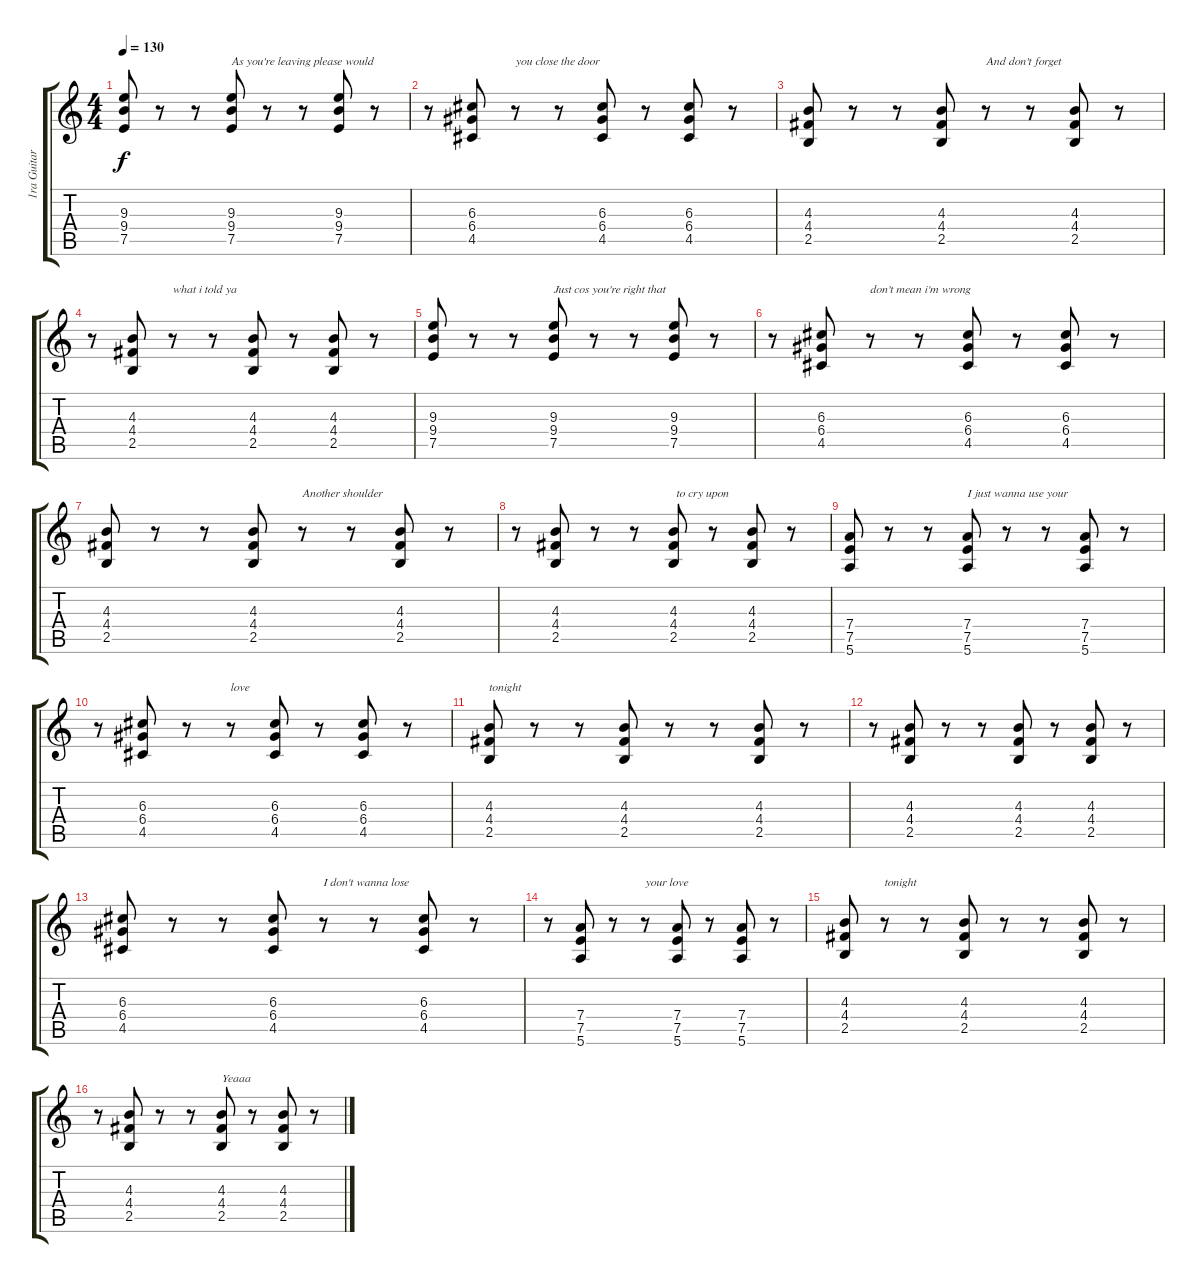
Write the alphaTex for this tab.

\track ("1ra Guitarra" "1ra Guitar") {instrument distortionguitar}
\staff {score tabs}
\tuning (E4 B3 G3 D3 A2 E2) {hide}
\ts (4 4)
\tempo 130
\clef g2
\ks c
(9.3 9.4 7.5).8{dy f} r.8 r.8 (9.3 9.4 7.5).8{txt "As you're leaving please would "} r.8 r.8 (9.3 9.4 7.5).8 r.8 |
r.8 (6.3 6.4 4.5).8 r.8{txt "you close the door"} r.8 (6.3 6.4 4.5).8 r.8 (6.3 6.4 4.5).8 r.8 |
(4.3 4.4 2.5).8 r.8 r.8 (4.3 4.4 2.5).8 r.8{txt "And don't forget "} r.8 (4.3 4.4 2.5).8 r.8 |
r.8 (4.3 4.4 2.5).8 r.8{txt "what i told ya"} r.8 (4.3 4.4 2.5).8 r.8 (4.3 4.4 2.5).8 r.8 |
(9.3 9.4 7.5).8 r.8 r.8 (9.3 9.4 7.5).8{txt "Just cos you're right that "} r.8 r.8 (9.3 9.4 7.5).8 r.8 |
r.8 (6.3 6.4 4.5).8 r.8{txt "don't mean i'm wrong"} r.8 (6.3 6.4 4.5).8 r.8 (6.3 6.4 4.5).8 r.8 |
(4.3 4.4 2.5).8 r.8 r.8 (4.3 4.4 2.5).8 r.8{txt "Another shoulder"} r.8 (4.3 4.4 2.5).8 r.8 |
r.8 (4.3 4.4 2.5).8 r.8 r.8 (4.3 4.4 2.5).8{txt " to cry upon"} r.8 (4.3 4.4 2.5).8 r.8 |
(7.4 7.5 5.6).8 r.8 r.8 (7.4 7.5 5.6).8{txt "I just wanna use your "} r.8 r.8 (7.4 7.5 5.6).8 r.8 |
r.8 (6.3 6.4 4.5).8 r.8 r.8{txt "love"} (6.3 6.4 4.5).8 r.8 (6.3 6.4 4.5).8 r.8 |
(4.3 4.4 2.5).8{txt "tonight"} r.8 r.8 (4.3 4.4 2.5).8 r.8 r.8 (4.3 4.4 2.5).8 r.8 |
r.8 (4.3 4.4 2.5).8 r.8 r.8 (4.3 4.4 2.5).8 r.8 (4.3 4.4 2.5).8 r.8 |
(6.3 6.4 4.5).8 r.8 r.8 (6.3 6.4 4.5).8 r.8{txt "I don't wanna lose "} r.8 (6.3 6.4 4.5).8 r.8 |
r.8 (7.4 7.5 5.6).8 r.8 r.8{txt "your love "} (7.4 7.5 5.6).8 r.8 (7.4 7.5 5.6).8 r.8 |
(4.3 4.4 2.5).8 r.8{txt "tonight"} r.8 (4.3 4.4 2.5).8 r.8 r.8 (4.3 4.4 2.5).8 r.8 |
r.8 (4.3 4.4 2.5).8 r.8 r.8 (4.3 4.4 2.5).8{txt "Yeaaa"} r.8 (4.3 4.4 2.5).8 r.8
